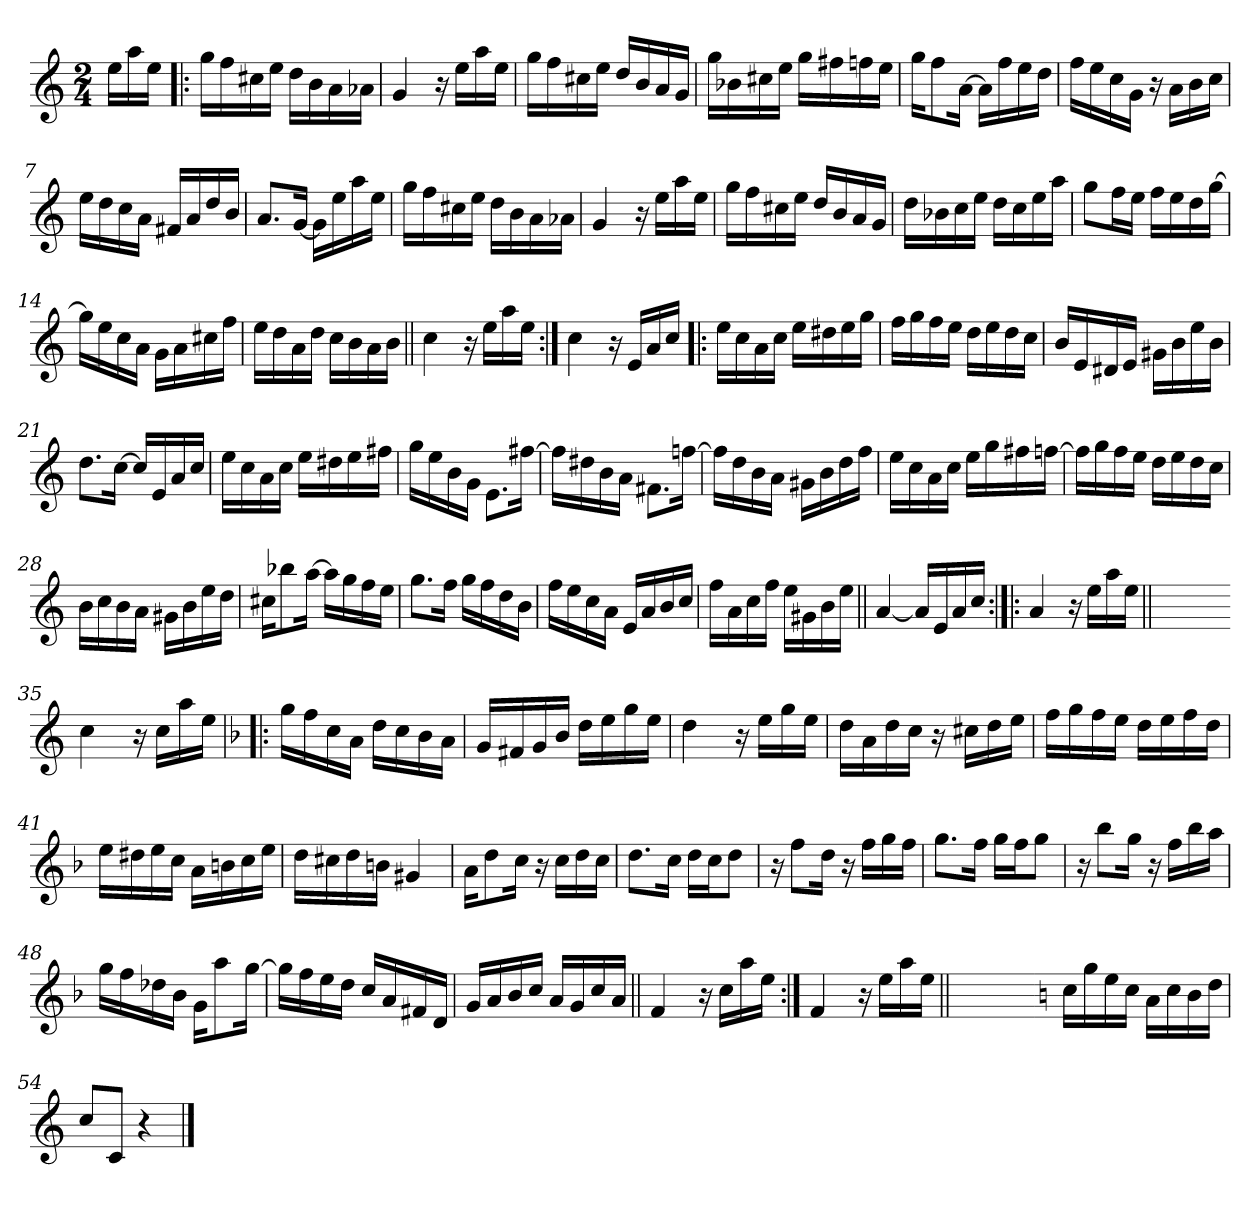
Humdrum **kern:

**kern
*part1
*staff1
*clefG2
*k[]
*C:
*M2/4
=
16ee\LL
16aa\
16ee\JJ
=1!|:
16gg\LL
16ff\
16cc#X\
16ee\JJ
16dd\LL
16b\
16a\
16a-X\JJ
=2
4g/
16r
16ee\LL
16aa\
16ee\JJ
=3
16gg\LL
16ff\
16cc#X\
16ee\JJ
16dd/LL
16b/
16a/
16g/JJ
=4
16gg\LL
16b-X\
16cc#X\
16ee\JJ
16gg\LL
16ff#X\
16ffn\
16ee\JJ
!!LO:LB:g=z
=5
16gg\KL
8ff\
[16a\Jk
16a\LL]
16ff\
16ee\
16dd\JJ
=6
16ff\LL
16ee\
16cc\
16g\JJ
16r
16a\LL
16b\
16cc\JJ
=7
16ee\LL
16dd\
16cc\
16a\JJ
16f#X/LL
16a/
16dd/
16b/JJ
=8
8.a/L
[16g/Jk
16g\LL]
16ee\
16aa\
16ee\JJ
!!LO:LB:g=z
=9
16gg\LL
16ff\
16cc#X\
16ee\JJ
16dd\LL
16b\
16a\
16a-X\JJ
=10
4g/
16r
16ee\LL
16aa\
16ee\JJ
=11
16gg\LL
16ff\
16cc#X\
16ee\JJ
16dd/LL
16b/
16a/
16g/JJ
=12
16dd\LL
16b-X\
16cc\
16ee\JJ
16dd\LL
16cc\
16ee\
16aa\JJ
!!LO:LB:g=z
=13
8gg\L
16ff\L
16ee\JJ
16ff\LL
16ee\
16dd\
[16gg\JJ
=14
16gg\LL]
16ee\
16cc\
16a\JJ
16g\LL
16a\
16cc#X\
16ff\JJ
=15
16ee\LL
16dd\
16a\
16dd\JJ
16cc\LL
16b\
16a\
16b\JJ
=16||
4cc\
16r
16ee\LL
16aa\
16ee\JJ
!!LO:LB:g=z
=17:|!
4cc\
16r
16e/LL
16a/
16cc/JJ
=18!|:
16ee\LL
16cc\
16a\
16cc\JJ
16ee\LL
16dd#X\
16ee\
16gg\JJ
=19
16ff\LL
16gg\
16ff\
16ee\JJ
16dd\LL
16ee\
16dd\
16cc\JJ
=20
16b/LL
16e/
16d#X/
16e/JJ
16g#X\LL
16b\
16ee\
16b\JJ
!!LO:LB:g=z
=21
8.dd\L
[16cc\Jk
16cc/LL]
16e/
16a/
16cc/JJ
=22
16ee\LL
16cc\
16a\
16cc\JJ
16ee\LL
16dd#X\
16ee\
16ff#X\JJ
=23
16gg\LL
16ee\
16b\
16g\JJ
8.e\L
[16ff#X\Jk
=24
16ff#\LL]
16dd#X\
16b\
16a\JJ
8.f#X\L
[16ffn\Jk
!!LO:LB:g=z
=25
16ff\LL]
16dd\
16b\
16a\JJ
16g#X\LL
16b\
16dd\
16ff\JJ
=26
16ee\LL
16cc\
16a\
16cc\JJ
16ee\LL
16gg\
16ff#X\
[16ffn\JJ
=27
16ff\LL]
16gg\
16ff\
16ee\JJ
16dd\LL
16ee\
16dd\
16cc\JJ
=28
16b\LL
16cc\
16b\
16a\JJ
16g#X\LL
16b\
16ee\
16dd\JJ
!!LO:LB:g=z
=29
16cc#X\KL
8bb-X\
[16aa\Jk
16aa\LL]
16gg\
16ff\
16ee\JJ
=30
8.gg\L
16ff\Jk
16gg\LL
16ff\
16dd\
16b\JJ
=31
16ff\LL
16ee\
16cc\
16a\JJ
16e/LL
16a/
16b/
16cc/JJ
=32
16ff\LL
16a\
16cc\
16ff\JJ
16ee\LL
16g#X\
16b\
16ee\JJ
!!LO:LB:g=z
=33||
[4a/
16a/LL]
16e/
16a/
16cc/JJ
=34:|!|:
4a/
16r
16ee\LL
16aa\
16ee\JJ
=34X1||
*stria0
2ryy
!!LO:PB:g=z
=35-
*stria5
4cc\
16r
16cc\LL
16aa\
16ee\JJ
=36!|:
*k[b-]
*F:
16gg\LL
16ff\
16cc\
16a\JJ
16dd\LL
16cc\
16b-\
16a\JJ
=37
16g/LL
16f#X/
16g/
16b-/JJ
16dd\LL
16ee\
16gg\
16ee\JJ
=38
4dd\
16r
16ee\LL
16gg\
16ee\JJ
!!LO:LB:g=z
=39
16dd\LL
16a\
16dd\
16cc\JJ
16r
16cc#X\LL
16dd\
16ee\JJ
=40
16ff\LL
16gg\
16ff\
16ee\JJ
16dd\LL
16ee\
16ff\
16dd\JJ
=41
16ee\LL
16dd#X\
16ee\
16cc\JJ
16a\LL
16bn\
16cc\
16ee\JJ
=42
16dd\LL
16cc#X\
16dd\
16bn\JJ
4g#X/
!!LO:LB:g=z
=43
16a\KL
8dd\
16cc\Jk
16r
16cc\LL
16dd\
16cc\JJ
=44
8.dd\L
16cc\Jk
16dd\LL
16cc\J
8dd\J
=45
16r
8ff\L
16dd\Jk
16r
16ff\LL
16gg\
16ff\JJ
=46
8.gg\L
16ff\Jk
16gg\LL
16ff\J
8gg\J
!!LO:LB:g=z
=47
16r
8bb-\L
16gg\Jk
16r
16ff\LL
16bb-\
16aa\JJ
=48
16gg\LL
16ff\
16dd-X\
16b-\JJ
16g\KL
8aa\
[16gg\Jk
=49
16gg\LL]
16ff\
16ee\
16dd\JJ
16cc/LL
16a/
16f#X/
16d/JJ
=50
16g/LL
16a/
16b-/
16cc/JJ
16a/LL
16g/
16cc/
16a/JJ
!!LO:LB:g=z
=51||
4f/
16r
16cc\LL
16aa\
16ee\JJ
=52:|!
4f/
16r
16ee\LL
16aa\
16ee\JJ
=52X2||
*stria0
2ryy
!!LO:LB:g=z
=53-
*stria5
*k[]
*C:
16cc\LL
16gg\
16ee\
16cc\JJ
16a\LL
16cc\
16b\
16dd\JJ
=54
8cc/L
8c/J
4r
==
*-
